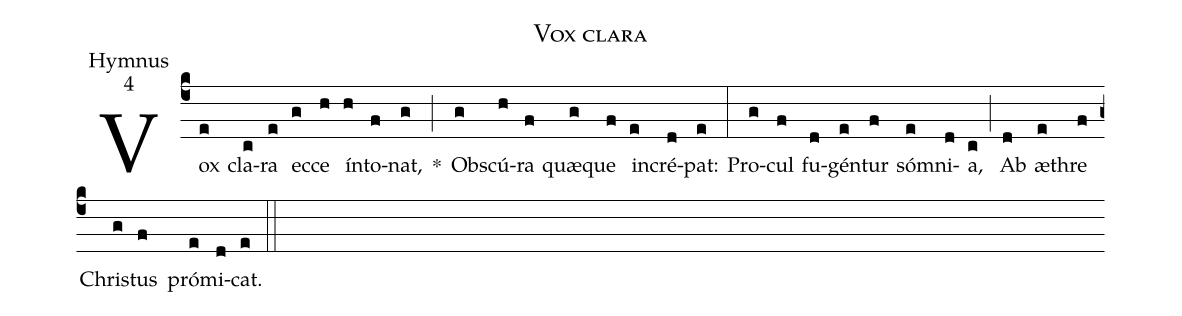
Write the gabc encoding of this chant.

name:Vox clara;
office-part:Hymnus;
mode:4;
%%
(c4)Vox(e) cla(c)ra(e) ec(g)ce(h) ín(h)to(f)nat,(g) *(;) Ob(g)scú(h)ra(f)
quæ(g)que(f) in(e)cré(d)pat:(e) (:) Pro(g)cul(f) fu(d)gén(e)tur(f) sóm(e)ni(d)a,(c) (;) Ab(d) æth(e)re(f) Chris(g)tus(f) pró(e)mi(d)cat.(e) (::)
